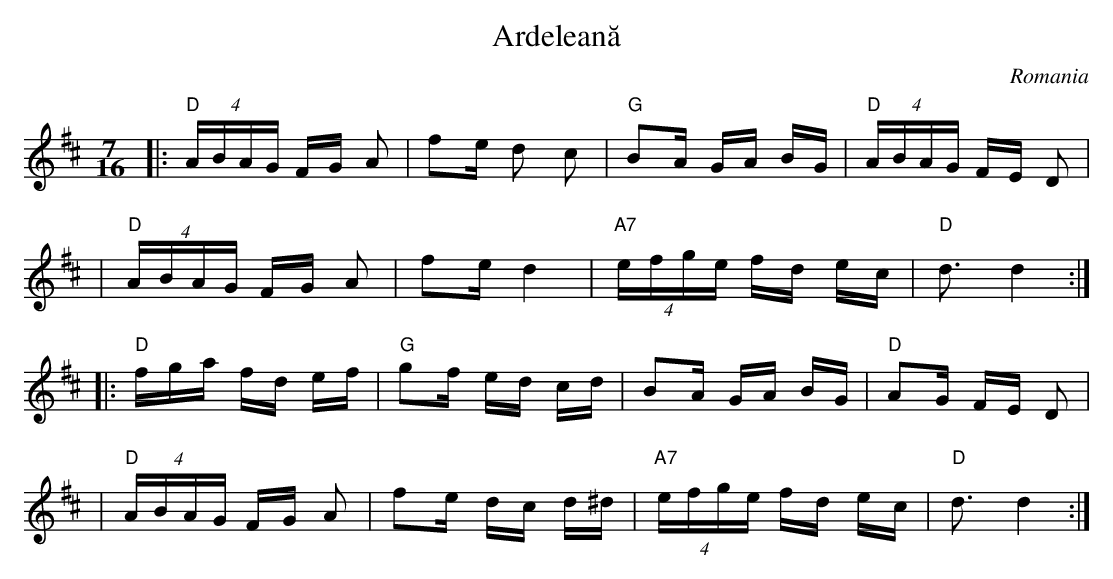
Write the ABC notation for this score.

X:1
T: Ardelean\ua
O: Romania
M: 7/16
L: 1/16
K: D
|: "D"(4ABAG FG A2 |    f2e d2 c2  |  "G"B2A    GA BG | "D"(4ABAG FE D2 |
|  "D"(4ABAG FG A2 |    f2e d4     | "A7"(4efge fd ec | "D"d3     d4 :|
|: "D"fga    fd ef | "G"g2f ed cd  |      B2A   GA BG | "D"A2G    FE D2 |
|  "D"(4ABAG FG A2 |    f2e dc d^d | "A7"(4efge fd ec | "D"d3     d4 :|
